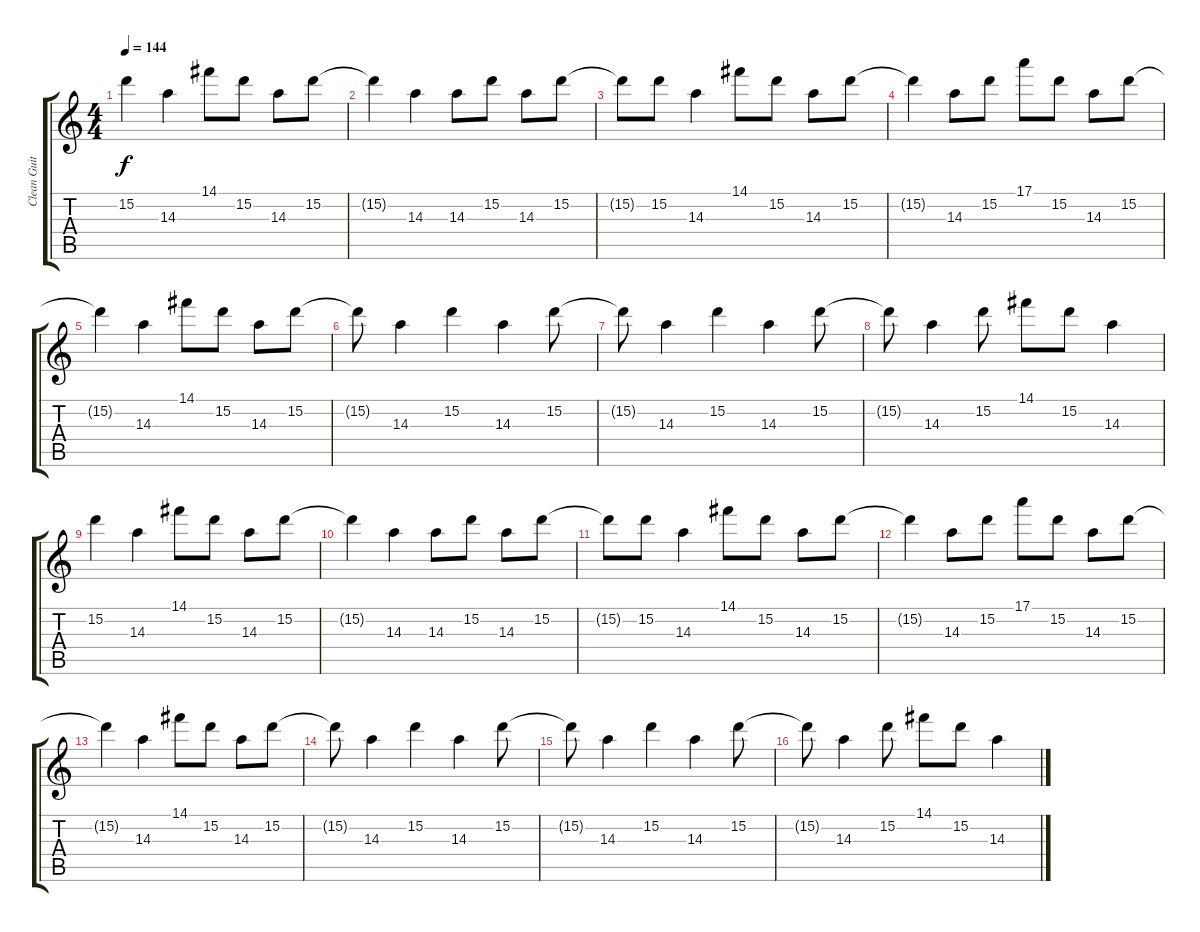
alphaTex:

\track ("Clean Guitar 1" "Clean Guit") {instrument electricguitarclean}
\staff {score tabs}
\tuning (E4 B3 G3 D3 A2 D2) {hide}
\ts (4 4)
\tempo 144
\clef g2
\ks c
15.2.4{dy f} 14.3.4 14.1.8 15.2.8 14.3.8 15.2.8 |
15.2{t}.4 14.3.4 14.3.8 15.2.8 14.3.8 15.2.8 |
15.2{t}.8 15.2.8 14.3.4 14.1.8 15.2.8 14.3.8 15.2.8 |
15.2{t}.4 14.3.8 15.2.8 17.1.8 15.2.8 14.3.8 15.2.8 |
15.2{t}.4 14.3.4 14.1.8 15.2.8 14.3.8 15.2.8 |
15.2{t}.8 14.3.4 15.2.4 14.3.4 15.2.8 |
15.2{t}.8 14.3.4 15.2.4 14.3.4 15.2.8 |
15.2{t}.8 14.3.4 15.2.8 14.1.8 15.2.8 14.3.4 |
15.2.4 14.3.4 14.1.8 15.2.8 14.3.8 15.2.8 |
15.2{t}.4 14.3.4 14.3.8 15.2.8 14.3.8 15.2.8 |
15.2{t}.8 15.2.8 14.3.4 14.1.8 15.2.8 14.3.8 15.2.8 |
15.2{t}.4 14.3.8 15.2.8 17.1.8 15.2.8 14.3.8 15.2.8 |
15.2{t}.4 14.3.4 14.1.8 15.2.8 14.3.8 15.2.8 |
15.2{t}.8 14.3.4 15.2.4 14.3.4 15.2.8 |
15.2{t}.8 14.3.4 15.2.4 14.3.4 15.2.8 |
15.2{t}.8 14.3.4 15.2.8 14.1.8 15.2.8 14.3.4
